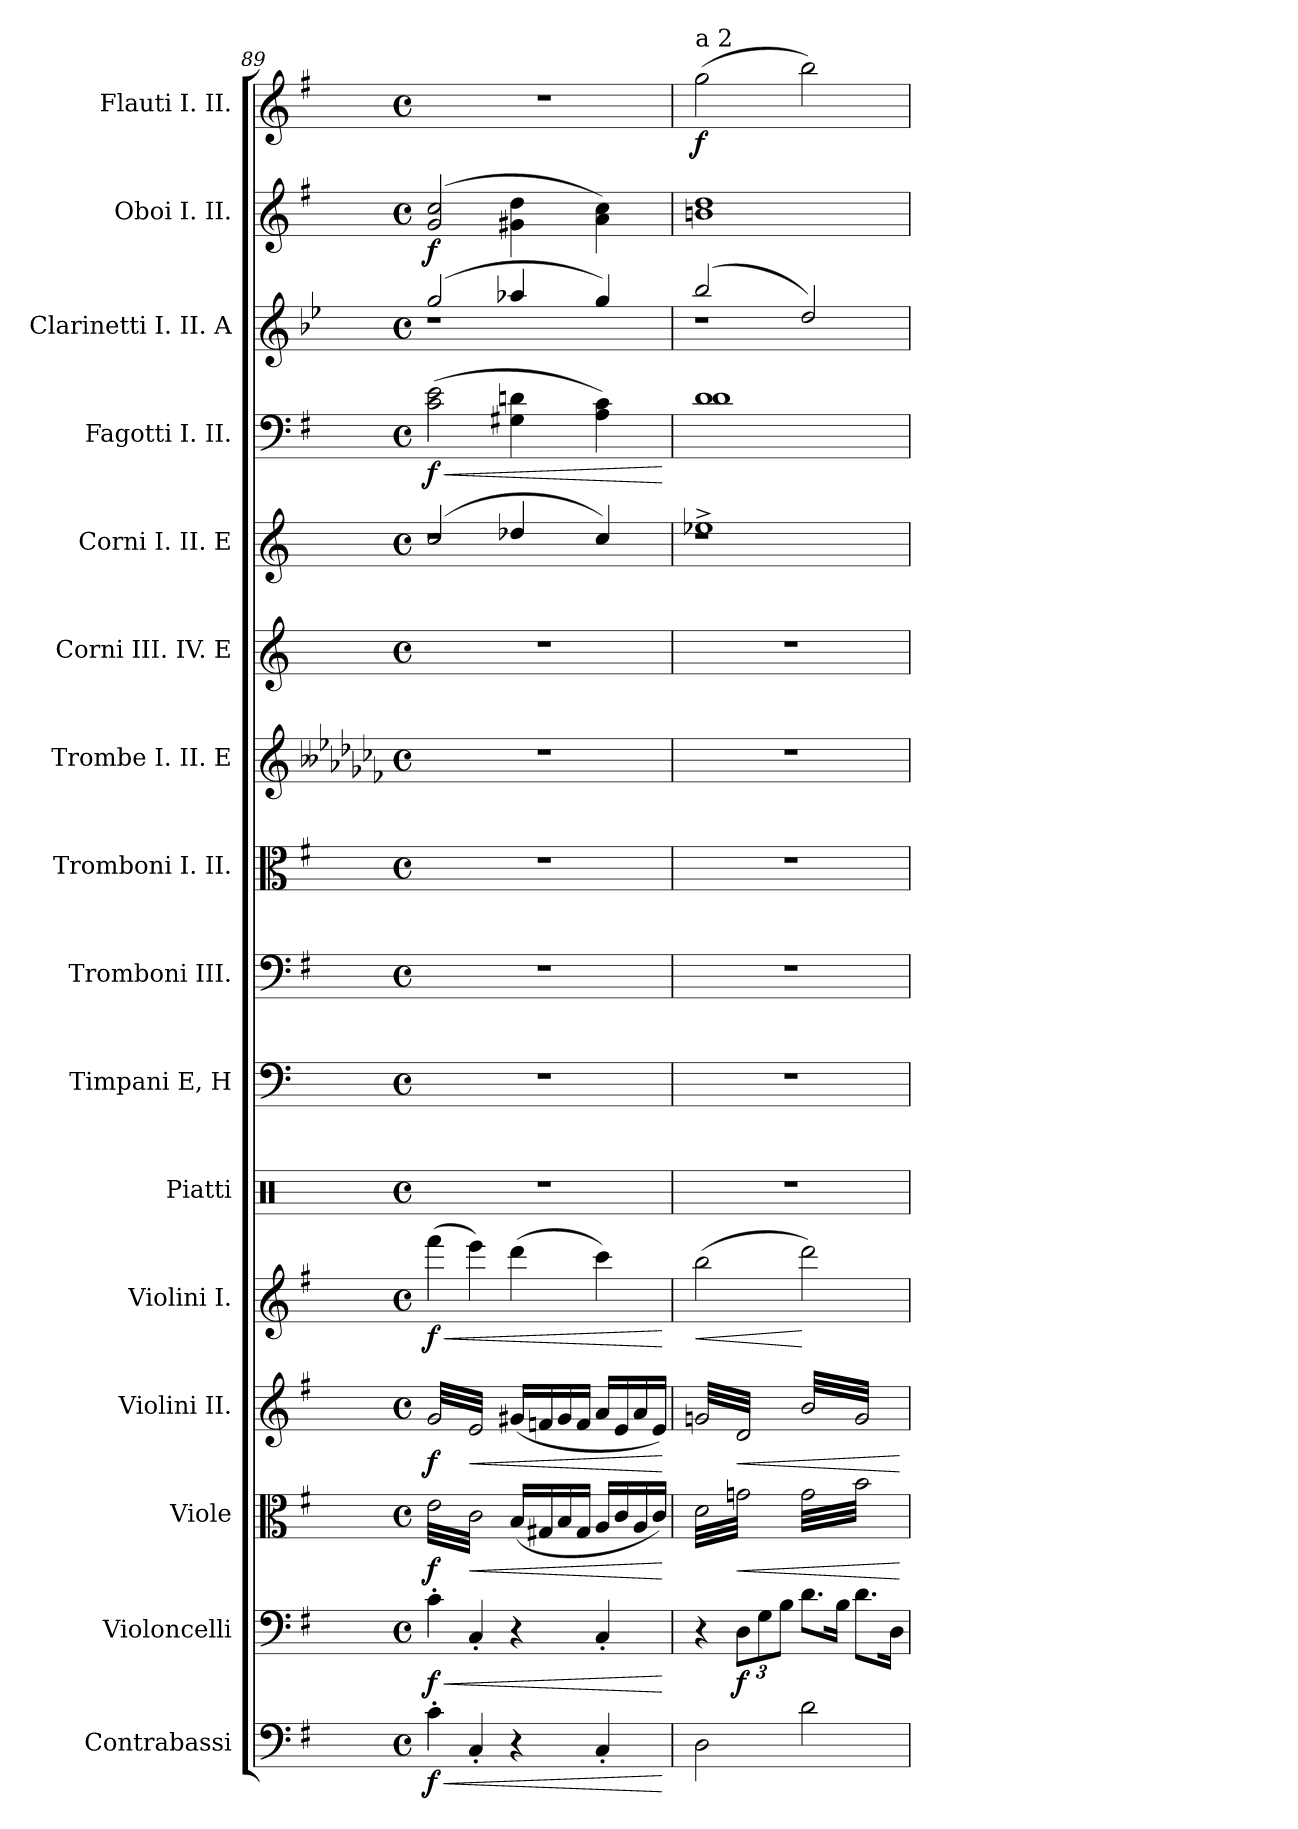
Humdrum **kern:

**kern	**dynam	**kern	**dynam	**kern	**dynam	**kern	**dynam	**kern	**dynam	**kern	**kern	**kern	**kern	**kern	**kern	**kern	**dynam	**kern	**dynam	**kern	**dynam	**kern	**dynam	**kern	**dynam
*part16	*part16	*part15	*part15	*part14	*part14	*part13	*part13	*part12	*part12	*part11	*part10	*part9	*part8	*part7	*part6	*part5	*part5	*part4	*part4	*part3	*part3	*part2	*part2	*part1	*part1
*staff16	*staff16	*staff15	*staff15	*staff14	*staff14	*staff13	*staff13	*staff12	*staff12	*staff11	*staff10	*staff9	*staff8	*staff7	*staff6	*staff5	*staff5	*staff4	*staff4	*staff3	*staff3	*staff2	*staff2	*staff1	*staff1
*I"Contrabassi	*	*I"Violoncelli	*	*I"Viole	*	*I"Violini II.	*	*I"Violini I.	*	*I"Piatti	*I"Timpani E, H	*I"Tromboni III.	*I"Tromboni I. II.	*I"Trombe I. II. E	*I"Corni III. IV. E	*I"Corni I. II. E	*	*I"Fagotti I. II.	*	*I"Clarinetti I. II. A	*	*I"Oboi I. II.	*	*I"Flauti I. II.	*
*I'Cb.	*	*I'Vcl.	*	*I'Vle	*	*I'Viol. II.	*	*I'Viol. I.	*	*I'Piatti	*I'Timp.	*I'Trbni. III.	*I'Trbni. I. II.	*I'Trbe. I. II.	*I'Cor. III. IV. E	*I'Cor. I. II. E	*	*I'Fag. I. II.	*	*I'Cl. I. II.	*	*I'Ob. I. II.	*	*I'Fl. I. II.	*
*clefF4	*	*clefF4	*	*clefC3	*	*clefG2	*	*clefG2	*	*clefX	*clefF4	*clefF4	*clefC3	*clefG2	*clefG2	*clefG2	*	*clefF4	*	*clefG2	*	*clefG2	*	*clefG2	*
*ITrd7c12	*	*	*	*	*	*	*	*	*	*	*	*	*	*ITrd-3c-4	*ITrd5c8	*ITrd5c8	*	*	*	*ITrd2c3	*	*	*	*	*
*k[f#]	*	*k[f#]	*	*k[f#]	*	*k[f#]	*	*k[f#]	*	*k[]	*k[]	*k[f#]	*k[f#]	*k[b--e-a-d-g-c-f-]	*k[f#c#g#d#]	*k[f#c#g#d#]	*	*k[f#]	*	*k[f#]	*	*k[f#]	*	*k[f#]	*
*M4/4	*	*M4/4	*	*M4/4	*	*M4/4	*	*M4/4	*	*M4/4	*M4/4	*M4/4	*M4/4	*M4/4	*M4/4	*M4/4	*	*M4/4	*	*M4/4	*	*M4/4	*	*M4/4	*
*met(c)	*	*met(c)	*	*met(c)	*	*met(c)	*	*met(c)	*	*met(c)	*met(c)	*met(c)	*met(c)	*met(c)	*met(c)	*met(c)	*	*met(c)	*	*met(c)	*	*met(c)	*	*met(c)	*
=89	=89	=89	=89	=89	=89	=89	=89	=89	=89	=89	=89	=89	=89	=89	=89	=89	=89	=89	=89	=89	=89	=89	=89	=89	=89
!	!LO:HP:b	!	!LO:HP:b	!	!	!	!	!	!LO:HP:b	!	!	!	!	!	!	!	!LO:HP:b	!	!LO:HP:b	!	!	!	!	!	!
*	*	*	*	*	*	*	*	*	*	*	*	*	*	*	*	*^	*	*	*	*^	*	*	*	*	*
!	!LO:DY:n=1:b	!	!LO:DY:n=1:b	!	!LO:DY:b	!	!LO:DY:b	!	!LO:DY:n=1:b	!	!	!	!	!	!	!	!	!LO:DY:n=1:a	!	!LO:DY:n=1:b	!	!	!LO:DY:b	!	!LO:DY:b	!	!
*	*	*	*	*tremolo	*	*	*	*	*	*	*	*	*	*	*	*	*	*	*	*	*	*	*	*	*	*	*
*	*	*	*	*	*	*tremolo	*	*	*	*	*	*	*	*	*	*	*	*	*	*	*	*	*	*	*	*	*
4C'\	< f	4c'\	< f	(32e\LLL	f	(32g/LLL	f	(4fff#\	< f	1r	1r	1r	1r	1r	1r	(2e/	1rdd	< mf	(2c\ 2e\	< f	(2ee/	1rdd	f	(2g/ 2cc/	f	1r	.
.	.	.	.	32c\)	.	32e/)	.	.	.	.	.	.	.	.	.	.	.	.	.	.	.	.	.	.	.	.	.
.	.	.	.	32e\	.	32g/	.	.	.	.	.	.	.	.	.	.	.	.	.	.	.	.	.	.	.	.	.
.	.	.	.	32c\)	.	32e/)	.	.	.	.	.	.	.	.	.	.	.	.	.	.	.	.	.	.	.	.	.
.	.	.	.	32e\	.	32g/	.	.	.	.	.	.	.	.	.	.	.	.	.	.	.	.	.	.	.	.	.
.	.	.	.	32c\)	.	32e/)	.	.	.	.	.	.	.	.	.	.	.	.	.	.	.	.	.	.	.	.	.
.	.	.	.	32e\	.	32g/	.	.	.	.	.	.	.	.	.	.	.	.	.	.	.	.	.	.	.	.	.
.	.	.	.	32c\)	.	32e/)	.	.	.	.	.	.	.	.	.	.	.	.	.	.	.	.	.	.	.	.	.
!	!	!	!	!	!LO:HP:b	!	!LO:HP:b	!	!	!	!	!	!	!	!	!	!	!	!	!	!	!	!	!	!	!	!
4CC'/	.	4C'/	.	32e\	<	32g/	<	4eee\)	.	.	.	.	.	.	.	.	.	.	.	.	.	.	.	.	.	.	.
.	.	.	.	32c\)	.	32e/)	.	.	.	.	.	.	.	.	.	.	.	.	.	.	.	.	.	.	.	.	.
.	.	.	.	32e\	.	32g/	.	.	.	.	.	.	.	.	.	.	.	.	.	.	.	.	.	.	.	.	.
.	.	.	.	32c\)	.	32e/)	.	.	.	.	.	.	.	.	.	.	.	.	.	.	.	.	.	.	.	.	.
.	.	.	.	32e\	.	32g/	.	.	.	.	.	.	.	.	.	.	.	.	.	.	.	.	.	.	.	.	.
.	.	.	.	32c\)	.	32e/)	.	.	.	.	.	.	.	.	.	.	.	.	.	.	.	.	.	.	.	.	.
.	.	.	.	32e\	.	32g/	.	.	.	.	.	.	.	.	.	.	.	.	.	.	.	.	.	.	.	.	.
.	.	.	.	32c\)JJJ	.	32e/)JJJ	.	.	.	.	.	.	.	.	.	.	.	.	.	.	.	.	.	.	.	.	.
*	*	*	*	*	*	*Xtremolo	*	*	*	*	*	*	*	*	*	*	*	*	*	*	*	*	*	*	*	*	*
*	*	*	*	*Xtremolo	*	*	*	*	*	*	*	*	*	*	*	*	*	*	*	*	*	*	*	*	*	*	*
4r	.	4r	.	(16B/LL	.	(16g#X/LL	.	(4ddd\	.	.	.	.	.	.	.	4fn/	.	.	4G#X\ 4dn\	.	4ffn/	.	.	4g#X\ 4dd\	.	.	.
.	.	.	.	.	.	.	.	.	.	.	.	.	.	.	.	.	.	.	.	.	.	.	.	.	.	.	.
.	.	.	.	16G#X/	.	16fn/	.	.	.	.	.	.	.	.	.	.	.	.	.	.	.	.	.	.	.	.	.
.	.	.	.	.	.	.	.	.	.	.	.	.	.	.	.	.	.	.	.	.	.	.	.	.	.	.	.
.	.	.	.	16B/	.	16g#/	.	.	.	.	.	.	.	.	.	.	.	.	.	.	.	.	.	.	.	.	.
.	.	.	.	.	.	.	.	.	.	.	.	.	.	.	.	.	.	.	.	.	.	.	.	.	.	.	.
.	.	.	.	16G#/JJ	.	16f/JJ	.	.	.	.	.	.	.	.	.	.	.	.	.	.	.	.	.	.	.	.	.
.	.	.	.	.	.	.	.	.	.	.	.	.	.	.	.	.	.	.	.	.	.	.	.	.	.	.	.
4CC'/	.	4C'/	.	16A/LL	.	16a/LL	.	4ccc\)	.	.	.	.	.	.	.	4e/)	.	.	4A\ 4c\)	.	4ee/)	.	.	4a\ 4cc\)	.	.	.
.	.	.	.	16c/	.	16e/	.	.	.	.	.	.	.	.	.	.	.	.	.	.	.	.	.	.	.	.	.
.	.	.	.	16A/	.	16a/	.	.	.	.	.	.	.	.	.	.	.	.	.	.	.	.	.	.	.	.	.
.	.	.	.	16c/JJ)	.	16e/JJ)	.	.	.	.	.	.	.	.	.	.	.	.	.	.	.	.	.	.	.	.	.
*	*	*	*	*	*	*	*	*	*	*	*	*	*	*	*	*v	*v	*	*	*	*v	*v	*	*	*	*	*
.	[	.	[	.	[	.	[	.	[	.	.	.	.	.	.	.	[	.	[	.	.	.	.	.	.
=90	=90	=90	=90	=90	=90	=90	=90	=90	=90	=90	=90	=90	=90	=90	=90	=90	=90	=90	=90	=90	=90	=90	=90	=90	=90
!	!	!	!	!	!	!	!	!	!	!	!	!	!	!	!	!	!	!	!	!	!	!	!	!LO:TX:a:t=a 2	!
!	!	!	!	!	!	!	!	!	!LO:HP:b	!	!	!	!	!	!	!	!LO:DY:a	!	!	!	!	!	!	!	!LO:DY:b
*	*	*	*	*	*	*	*	*	*	*	*	*	*	*	*	*^	*	*^	*	*^	*	*	*	*	*
*	*	*	*	*tremolo	*	*	*	*	*	*	*	*	*	*	*	*	*	*	*	*	*	*	*	*	*	*	*	*
*	*	*	*	*	*	*tremolo	*	*	*	*	*	*	*	*	*	*	*	*	*	*	*	*	*	*	*	*	*	*
2DD\	.	4r	.	(32d\LLL	.	(32gn/LLL	.	(2bb\	<	1r	1r	1r	1r	1r	1r	1gn^	1rdd	f	1d	1d	.	(2gg/	1rdd	.	1bn 1dd	.	(2gg\	f
.	.	.	.	32gn\)	.	32d/)	.	.	.	.	.	.	.	.	.	.	.	.	.	.	.	.	.	.	.	.	.	.
.	.	.	.	32d\	.	32gn/	.	.	.	.	.	.	.	.	.	.	.	.	.	.	.	.	.	.	.	.	.	.
.	.	.	.	32gn\)	.	32d/)	.	.	.	.	.	.	.	.	.	.	.	.	.	.	.	.	.	.	.	.	.	.
.	.	.	.	32d\	.	32gn/	.	.	.	.	.	.	.	.	.	.	.	.	.	.	.	.	.	.	.	.	.	.
.	.	.	.	32gn\)	.	32d/)	.	.	.	.	.	.	.	.	.	.	.	.	.	.	.	.	.	.	.	.	.	.
.	.	.	.	32d\	.	32gn/	.	.	.	.	.	.	.	.	.	.	.	.	.	.	.	.	.	.	.	.	.	.
.	.	.	.	32gn\)	.	32d/)	.	.	.	.	.	.	.	.	.	.	.	.	.	.	.	.	.	.	.	.	.	.
*	*	*Xbrackettup	*	*	*	*	*	*	*	*	*	*	*	*	*	*	*	*	*	*	*	*	*	*	*	*	*	*
!	!	!	!LO:DY:b	!	!LO:HP:b	!	!LO:HP:b	!	!	!	!	!	!	!	!	!	!	!	!	!	!	!	!	!	!	!	!	!
.	.	12D\L	f	32d\	<	32gn/	<	.	.	.	.	.	.	.	.	.	.	.	.	.	.	.	.	.	.	.	.	.
.	.	.	.	32gn\)	.	32d/)	.	.	.	.	.	.	.	.	.	.	.	.	.	.	.	.	.	.	.	.	.	.
.	.	.	.	32d\	.	32gn/	.	.	.	.	.	.	.	.	.	.	.	.	.	.	.	.	.	.	.	.	.	.
.	.	12G\	.	.	.	.	.	.	.	.	.	.	.	.	.	.	.	.	.	.	.	.	.	.	.	.	.	.
.	.	.	.	32gn\)	.	32d/)	.	.	.	.	.	.	.	.	.	.	.	.	.	.	.	.	.	.	.	.	.	.
.	.	.	.	32d\	.	32gn/	.	.	.	.	.	.	.	.	.	.	.	.	.	.	.	.	.	.	.	.	.	.
.	.	.	.	32gn\)	.	32d/)	.	.	.	.	.	.	.	.	.	.	.	.	.	.	.	.	.	.	.	.	.	.
.	.	12B\J	.	.	.	.	.	.	.	.	.	.	.	.	.	.	.	.	.	.	.	.	.	.	.	.	.	.
.	.	.	.	32d\	.	32gn/	.	.	.	.	.	.	.	.	.	.	.	.	.	.	.	.	.	.	.	.	.	.
.	.	.	.	32gn\)JJJ	.	32d/)JJJ	.	.	.	.	.	.	.	.	.	.	.	.	.	.	.	.	.	.	.	.	.	.
2D\	.	8.d\L	.	(32g\LLL	.	(32b/LLL	.	2ddd\)	[	.	.	.	.	.	.	.	.	.	.	.	.	2b/)	.	.	.	.	2bb\)	.
.	.	.	.	32b\)	.	32g/)	.	.	.	.	.	.	.	.	.	.	.	.	.	.	.	.	.	.	.	.	.	.
.	.	.	.	32g\	.	32b/	.	.	.	.	.	.	.	.	.	.	.	.	.	.	.	.	.	.	.	.	.	.
.	.	.	.	32b\)	.	32g/)	.	.	.	.	.	.	.	.	.	.	.	.	.	.	.	.	.	.	.	.	.	.
.	.	.	.	32g\	.	32b/	.	.	.	.	.	.	.	.	.	.	.	.	.	.	.	.	.	.	.	.	.	.
.	.	.	.	32b\)	.	32g/)	.	.	.	.	.	.	.	.	.	.	.	.	.	.	.	.	.	.	.	.	.	.
.	.	16B\Jk	.	32g\	.	32b/	.	.	.	.	.	.	.	.	.	.	.	.	.	.	.	.	.	.	.	.	.	.
.	.	.	.	32b\)	.	32g/)	.	.	.	.	.	.	.	.	.	.	.	.	.	.	.	.	.	.	.	.	.	.
.	.	8.d\L	.	32g\	.	32b/	.	.	.	.	.	.	.	.	.	.	.	.	.	.	.	.	.	.	.	.	.	.
.	.	.	.	32b\)	.	32g/)	.	.	.	.	.	.	.	.	.	.	.	.	.	.	.	.	.	.	.	.	.	.
.	.	.	.	32g\	.	32b/	.	.	.	.	.	.	.	.	.	.	.	.	.	.	.	.	.	.	.	.	.	.
.	.	.	.	32b\)	.	32g/)	.	.	.	.	.	.	.	.	.	.	.	.	.	.	.	.	.	.	.	.	.	.
.	.	.	.	32g\	.	32b/	.	.	.	.	.	.	.	.	.	.	.	.	.	.	.	.	.	.	.	.	.	.
.	.	.	.	32b\)	.	32g/)	.	.	.	.	.	.	.	.	.	.	.	.	.	.	.	.	.	.	.	.	.	.
.	.	16D\Jk	.	32g\	.	32b/	.	.	.	.	.	.	.	.	.	.	.	.	.	.	.	.	.	.	.	.	.	.
.	.	.	.	32b\)JJJ	.	32g/)JJJ	.	.	.	.	.	.	.	.	.	.	.	.	.	.	.	.	.	.	.	.	.	.
*	*	*	*	*	*	*Xtremolo	*	*	*	*	*	*	*	*	*	*	*	*	*	*	*	*	*	*	*	*	*	*
*	*	*	*	*Xtremolo	*	*	*	*	*	*	*	*	*	*	*	*	*	*	*	*	*	*	*	*	*	*	*	*
*	*	*	*	*	*	*	*	*	*	*	*	*	*	*	*	*v	*v	*	*	*	*	*v	*v	*	*	*	*	*
*	*	*	*	*	*	*	*	*	*	*	*	*	*	*	*	*	*	*v	*v	*	*	*	*	*	*	*
.	.	.	.	.	[	.	[	.	.	.	.	.	.	.	.	.	.	.	.	.	.	.	.	.	.
.	.	.	.	.	.	.	.	.	.	.	.	.	.	.	.	.	.	.	.	.	.	.	.	.	.
.	.	.	.	.	.	.	.	.	.	.	.	.	.	.	.	.	.	.	.	.	.	.	.	.	.
.	.	.	.	.	.	.	.	.	.	.	.	.	.	.	.	.	.	.	.	.	.	.	.	.	.
.	.	.	.	.	.	.	.	.	.	.	.	.	.	.	.	.	.	.	.	.	.	.	.	.	.
.	.	.	.	.	.	.	.	.	.	.	.	.	.	.	.	.	.	.	.	.	.	.	.	.	.
.	.	.	.	.	.	.	.	.	.	.	.	.	.	.	.	.	.	.	.	.	.	.	.	.	.
.	.	.	.	.	.	.	.	.	.	.	.	.	.	.	.	.	.	.	.	.	.	.	.	.	.
=	=	=	=	=	=	=	=	=	=	=	=	=	=	=	=	=	=	=	=	=	=	=	=	=	=
*-	*-	*-	*-	*-	*-	*-	*-	*-	*-	*-	*-	*-	*-	*-	*-	*-	*-	*-	*-	*-	*-	*-	*-	*-	*-
